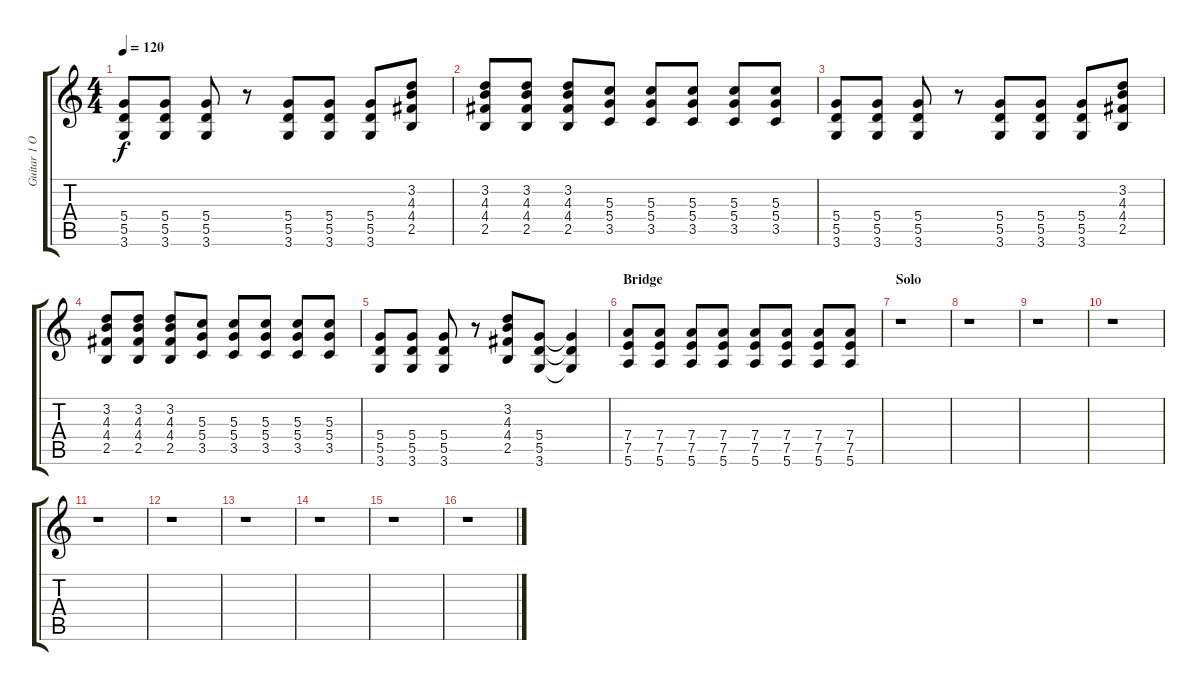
\track ("Guitar 1 Over." "Guitar 1 O") {instrument overdrivenguitar}
\staff {score tabs}
\tuning (E4 B3 G3 D3 A2 E2) {hide}
\ts (4 4)
\tempo 120
\clef g2
\ks c
(5.4 5.5 3.6).8{dy f} (5.4 5.5 3.6).8 (5.4 5.5 3.6).8 r.8 (5.4 5.5 3.6).8 (5.4 5.5 3.6).8 (5.4 5.5 3.6).8 (3.2 4.3 4.4 2.5).8 |
(3.2 4.3 4.4 2.5).8 (3.2 4.3 4.4 2.5).8 (3.2 4.3 4.4 2.5).8 (5.3 5.4 3.5).8 (5.3 5.4 3.5).8 (5.3 5.4 3.5).8 (5.3 5.4 3.5).8 (5.3 5.4 3.5).8 |
(5.4 5.5 3.6).8 (5.4 5.5 3.6).8 (5.4 5.5 3.6).8 r.8 (5.4 5.5 3.6).8 (5.4 5.5 3.6).8 (5.4 5.5 3.6).8 (3.2 4.3 4.4 2.5).8 |
(3.2 4.3 4.4 2.5).8 (3.2 4.3 4.4 2.5).8 (3.2 4.3 4.4 2.5).8 (5.3 5.4 3.5).8 (5.3 5.4 3.5).8 (5.3 5.4 3.5).8 (5.3 5.4 3.5).8 (5.3 5.4 3.5).8 |
(5.4 5.5 3.6).8 (5.4 5.5 3.6).8 (5.4 5.5 3.6).8 r.8 (3.2 4.3 4.4 2.5).8 (5.4 5.5 3.6).8 (5.4{t} 5.5{t} 3.6{t}).4 |
\section ("" "Bridge")
(7.4 7.5 5.6).8 (7.4 7.5 5.6).8 (7.4 7.5 5.6).8 (7.4 7.5 5.6).8 (7.4 7.5 5.6).8 (7.4 7.5 5.6).8 (7.4 7.5 5.6).8 (7.4 7.5 5.6).8 |
\section ("" "Solo")
r.1 |
r.1 |
r.1 |
r.1 |
r.1 |
r.1 |
r.1 |
r.1 |
r.1 |
r.1
